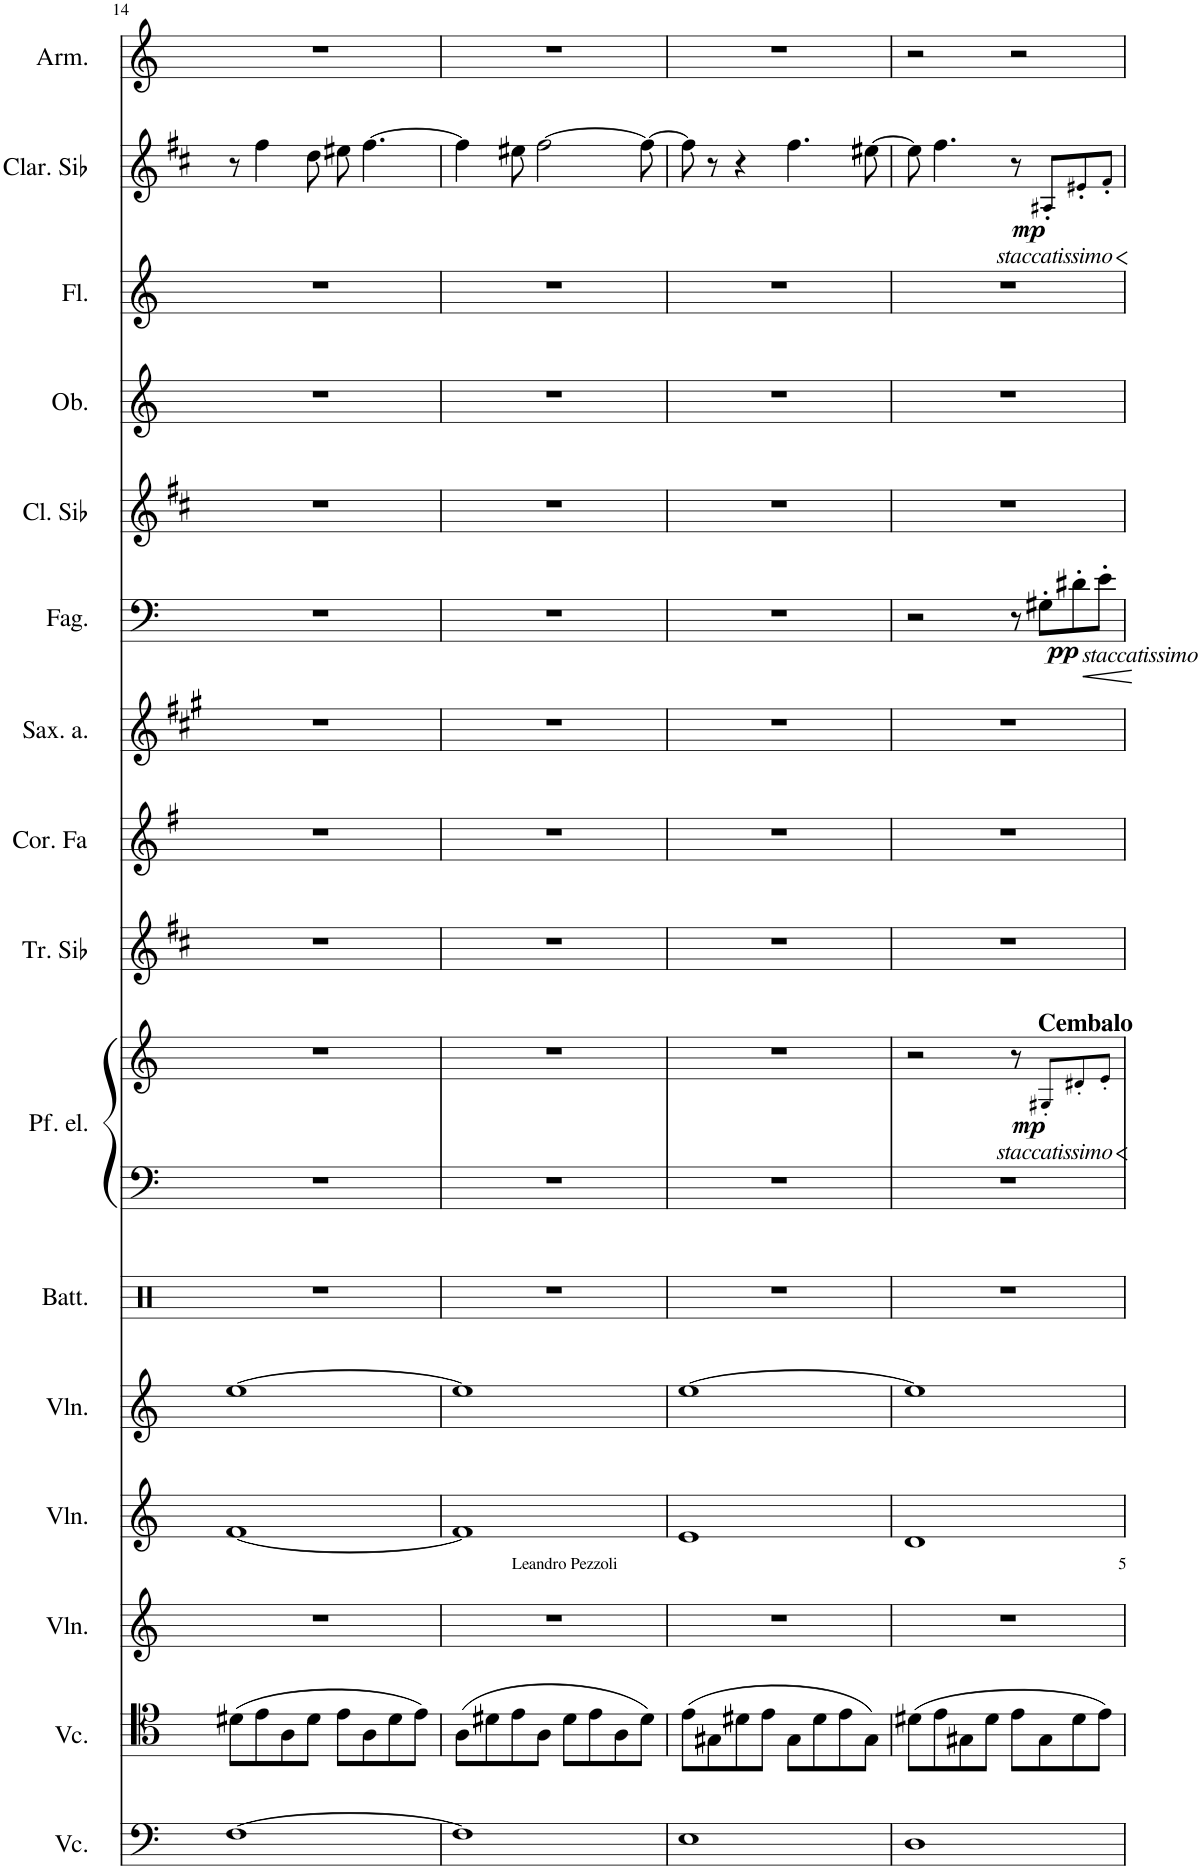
**kern	**kern	**kern	**kern	**kern	**kern	**kern	**kern	**dynam	**kern	**kern	**kern	**kern	**dynam	**kern	**kern	**kern	**kern	**dynam	**kern
*part16	*part15	*part14	*part13	*part12	*part11	*part10	*part10	*part10	*part9	*part8	*part7	*part6	*part6	*part5	*part4	*part3	*part2	*part2	*part1
*staff17	*staff16	*staff15	*staff14	*staff13	*staff12	*staff11	*staff10	*staff10/11	*staff9	*staff8	*staff7	*staff6	*staff6	*staff5	*staff4	*staff3	*staff2	*staff2	*staff1
*I"Violoncello	*I"Violoncello	*I"Violino	*I"Violino	*I"Violino	*I"Batteria	*I"Piano elettrico	*	*	*I"Tromba in Sib	*I"Corno in Fa	*I"Sassofono contralto	*I"Fagotto	*	*I"Clarinetto in Sib	*I"Oboe	*I"Flauto	*I"Clarinette en Sib	*	*I"Armonica
*I'Vc.	*I'Vc.	*I'Vln.	*I'Vln.	*I'Vln.	*I'Batt.	*	*	*	*I'Tr. Sib	*I'Cor. Fa	*	*I'Fag.	*	*I'Cl. Sib	*I'Ob.	*I'Fl.	*I'Clar. Sib	*	*I'Arm.
!!LO:PB:g=z
*clefF4	*clefC4	*clefG2	*clefG2	*clefG2	*clefX	*clefF4	*clefG2	*	*clefG2	*clefG2	*clefG2	*clefF4	*	*clefG2	*clefG2	*clefG2	*clefG2	*	*clefG2
*	*	*	*	*	*	*	*	*	*Trd1c2	*Trd4c7	*Trd5c9	*	*	*Trd1c2	*	*	*Trd1c2	*	*
*k[]	*k[]	*k[]	*k[]	*k[]	*k[]	*k[]	*k[]	*	*k[f#c#]	*k[f#]	*k[f#c#g#]	*k[]	*	*k[f#c#]	*k[]	*k[]	*k[f#c#]	*	*k[]
*M4/4	*M4/4	*M4/4	*M4/4	*M4/4	*M4/4	*M4/4	*M4/4	*	*M4/4	*M4/4	*M4/4	*M4/4	*	*M4/4	*M4/4	*M4/4	*M4/4	*	*M4/4
=14	=14	=14	=14	=14	=14	=14	=14	=14	=14	=14	=14	=14	=14	=14	=14	=14	=14	=14	=14
[1F	(8d#X\L	1r	[1f	[1ee	1r	1r	1r	.	1r	1r	1r	1r	.	1r	1r	1r	8r	.	1r
.	8e\	.	.	.	.	.	.	.	.	.	.	.	.	.	.	.	4ff#\	.	.
.	8A\	.	.	.	.	.	.	.	.	.	.	.	.	.	.	.	.	.	.
.	8d#\J	.	.	.	.	.	.	.	.	.	.	.	.	.	.	.	8dd\	.	.
.	8e\L	.	.	.	.	.	.	.	.	.	.	.	.	.	.	.	8ee#X\	.	.
.	8A\	.	.	.	.	.	.	.	.	.	.	.	.	.	.	.	[4.ff#\	.	.
.	8d#\	.	.	.	.	.	.	.	.	.	.	.	.	.	.	.	.	.	.
.	8e\J)	.	.	.	.	.	.	.	.	.	.	.	.	.	.	.	.	.	.
=15	=15	=15	=15	=15	=15	=15	=15	=15	=15	=15	=15	=15	=15	=15	=15	=15	=15	=15	=15
1F]	(8A\L	1r	1f]	1ee]	1r	1r	1r	.	1r	1r	1r	1r	.	1r	1r	1r	4ff#\]	.	1r
.	8d#X\	.	.	.	.	.	.	.	.	.	.	.	.	.	.	.	.	.	.
.	8e\	.	.	.	.	.	.	.	.	.	.	.	.	.	.	.	8ee#X\	.	.
.	8A\J	.	.	.	.	.	.	.	.	.	.	.	.	.	.	.	[2ff#\	.	.
.	8d#\L	.	.	.	.	.	.	.	.	.	.	.	.	.	.	.	.	.	.
.	8e\	.	.	.	.	.	.	.	.	.	.	.	.	.	.	.	.	.	.
.	8A\	.	.	.	.	.	.	.	.	.	.	.	.	.	.	.	.	.	.
.	8d#\J)	.	.	.	.	.	.	.	.	.	.	.	.	.	.	.	8ff#\_	.	.
=16	=16	=16	=16	=16	=16	=16	=16	=16	=16	=16	=16	=16	=16	=16	=16	=16	=16	=16	=16
1E	(8e\L	1r	1e	[1ee	1r	1r	1r	.	1r	1r	1r	1r	.	1r	1r	1r	8ff#\]	.	1r
.	8G#X\	.	.	.	.	.	.	.	.	.	.	.	.	.	.	.	8r	.	.
.	8d#X\	.	.	.	.	.	.	.	.	.	.	.	.	.	.	.	4r	.	.
.	8e\J	.	.	.	.	.	.	.	.	.	.	.	.	.	.	.	.	.	.
.	8G#\L	.	.	.	.	.	.	.	.	.	.	.	.	.	.	.	4.ff#\	.	.
.	8d#\	.	.	.	.	.	.	.	.	.	.	.	.	.	.	.	.	.	.
.	8e\	.	.	.	.	.	.	.	.	.	.	.	.	.	.	.	.	.	.
.	8G#\J)	.	.	.	.	.	.	.	.	.	.	.	.	.	.	.	[8ee#X\	.	.
=17	=17	=17	=17	=17	=17	=17	=17	=17	=17	=17	=17	=17	=17	=17	=17	=17	=17	=17	=17
1D	(8d#X\L	1r	1d	1ee]	1r	1r	2r	.	1r	1r	1r	2r	.	1r	1r	1r	8ee#\]	.	2r
.	8e\	.	.	.	.	.	.	.	.	.	.	.	.	.	.	.	4.ff#\	.	.
.	8G#X\	.	.	.	.	.	.	.	.	.	.	.	.	.	.	.	.	.	.
.	8d#\J	.	.	.	.	.	.	.	.	.	.	.	.	.	.	.	.	.	.
!	!	!	!	!	!	!	!	!LO:DY:b	!	!	!	!	!	!	!	!	!	!LO:DY:b	!
.	8e\L	.	.	.	.	.	8r	mp	.	.	.	8r	.	.	.	.	8r	mp	2r
!	!	!	!	!	!	!	!	!	!	!	!	!	!	!	!	!	!LO:TX:b:i:t=staccatissimo	!	!
!	!	!	!	!	!	!	!	!	!	!	!	!LO:TX:b:i:t=staccatissimo	!	!	!	!	!	!	!
!	!	!	!	!	!	!	!LO:TX:a:B:t=Cembalo	!	!	!	!	!	!	!	!	!	!	!	!
!	!	!	!	!	!	!	!LO:TX:b:i:t=staccatissimo	!	!	!	!	!	!	!	!	!	!	!	!
!	!	!	!	!	!	!	!	!	!	!	!	!	!LO:DY:b	!	!	!	!	!	!
.	8G#\	.	.	.	.	.	8G#X'!/L	.	.	.	.	8G#X'\L	pp	.	.	.	8A#X'!/L	.	.
.	8d#\	.	.	.	.	.	8d#X'!/	.	.	.	.	8d#X'\	.	.	.	.	8e#X'!/	.	.
.	8e\J)	.	.	.	.	.	8e'!/J	.	.	.	.	8e'\J	.	.	.	.	8f#'!/J	.	.
=	=	=	=	=	=	=	=	=	=	=	=	=	=	=	=	=	=	=	=
*-	*-	*-	*-	*-	*-	*-	*-	*-	*-	*-	*-	*-	*-	*-	*-	*-	*-	*-	*-
